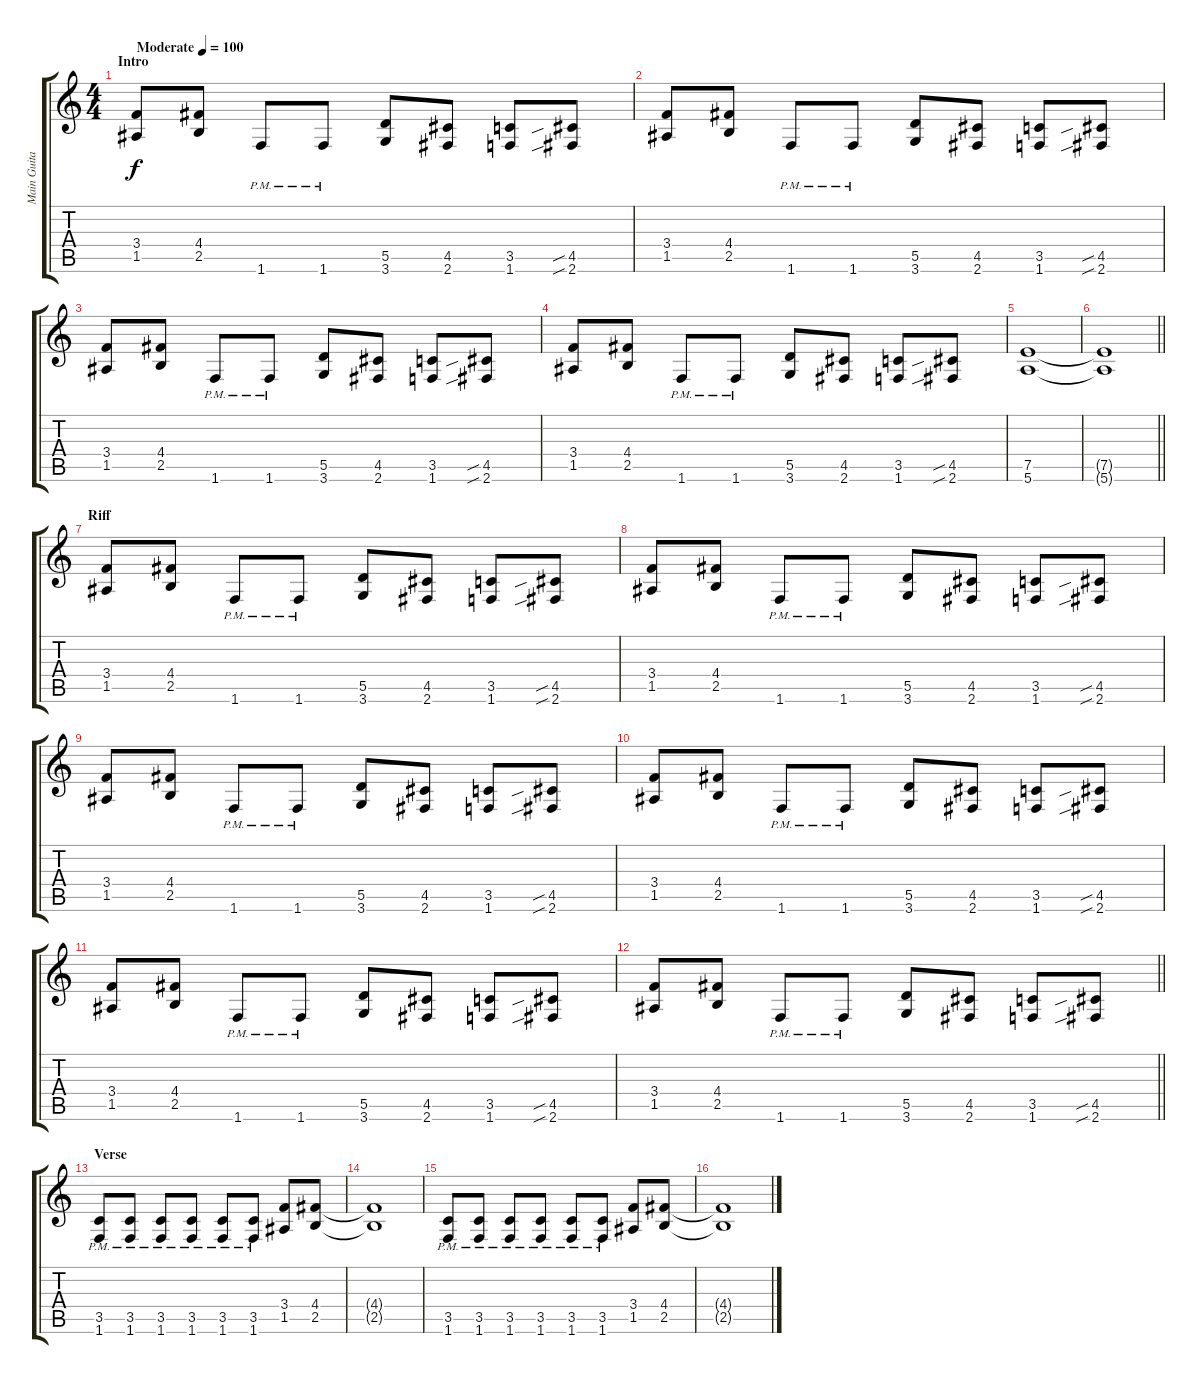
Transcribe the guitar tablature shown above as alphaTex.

\track ("Main Guitar" "Main Guita") {instrument distortionguitar}
\staff {score tabs}
\tuning (E4 B3 G3 D3 A2 E2) {hide}
\ts (4 4)
\section ("" "Intro")
\tempo (100 "Moderate")
\clef g2
\ks c
(3.4 1.5).8{dy f instrument distortionguitar} (4.4 2.5).8 1.6{pm}.8 1.6{pm}.8 (5.5 3.6).8 (4.5 2.6).8 (3.5 1.6).8 (4.5{sib} 2.6{sib}).8 |
(3.4 1.5).8 (4.4 2.5).8 1.6{pm}.8 1.6{pm}.8 (5.5 3.6).8 (4.5 2.6).8 (3.5 1.6).8 (4.5{sib} 2.6{sib}).8 |
(3.4 1.5).8 (4.4 2.5).8 1.6{pm}.8 1.6{pm}.8 (5.5 3.6).8 (4.5 2.6).8 (3.5 1.6).8 (4.5{sib} 2.6{sib}).8 |
(3.4 1.5).8 (4.4 2.5).8 1.6{pm}.8 1.6{pm}.8 (5.5 3.6).8 (4.5 2.6).8 (3.5 1.6).8 (4.5{sib} 2.6{sib}).8 |
(7.5 5.6).1 |
\barLineRight lightlight
(7.5{t} 5.6{t}).1 |
\section ("" "Riff")
(3.4 1.5).8 (4.4 2.5).8 1.6{pm}.8 1.6{pm}.8 (5.5 3.6).8 (4.5 2.6).8 (3.5 1.6).8 (4.5{sib} 2.6{sib}).8 |
(3.4 1.5).8 (4.4 2.5).8 1.6{pm}.8 1.6{pm}.8 (5.5 3.6).8 (4.5 2.6).8 (3.5 1.6).8 (4.5{sib} 2.6{sib}).8 |
(3.4 1.5).8 (4.4 2.5).8 1.6{pm}.8 1.6{pm}.8 (5.5 3.6).8 (4.5 2.6).8 (3.5 1.6).8 (4.5{sib} 2.6{sib}).8 |
(3.4 1.5).8 (4.4 2.5).8 1.6{pm}.8 1.6{pm}.8 (5.5 3.6).8 (4.5 2.6).8 (3.5 1.6).8 (4.5{sib} 2.6{sib}).8 |
(3.4 1.5).8 (4.4 2.5).8 1.6{pm}.8 1.6{pm}.8 (5.5 3.6).8 (4.5 2.6).8 (3.5 1.6).8 (4.5{sib} 2.6{sib}).8 |
\barLineRight lightlight
(3.4 1.5).8 (4.4 2.5).8 1.6{pm}.8 1.6{pm}.8 (5.5 3.6).8 (4.5 2.6).8 (3.5 1.6).8 (4.5{sib} 2.6{sib}).8 |
\section ("" "Verse")
(3.5{pm} 1.6{pm}).8 (3.5{pm} 1.6{pm}).8 (3.5{pm} 1.6{pm}).8 (3.5{pm} 1.6{pm}).8 (3.5{pm} 1.6{pm}).8 (3.5{pm} 1.6{pm}).8 (3.4 1.5).8 (4.4 2.5).8 |
(4.4{t} 2.5{t}).1 |
(3.5{pm} 1.6{pm}).8 (3.5{pm} 1.6{pm}).8 (3.5{pm} 1.6{pm}).8 (3.5{pm} 1.6{pm}).8 (3.5{pm} 1.6{pm}).8 (3.5{pm} 1.6{pm}).8 (3.4 1.5).8 (4.4 2.5).8 |
(4.4{t} 2.5{t}).1
